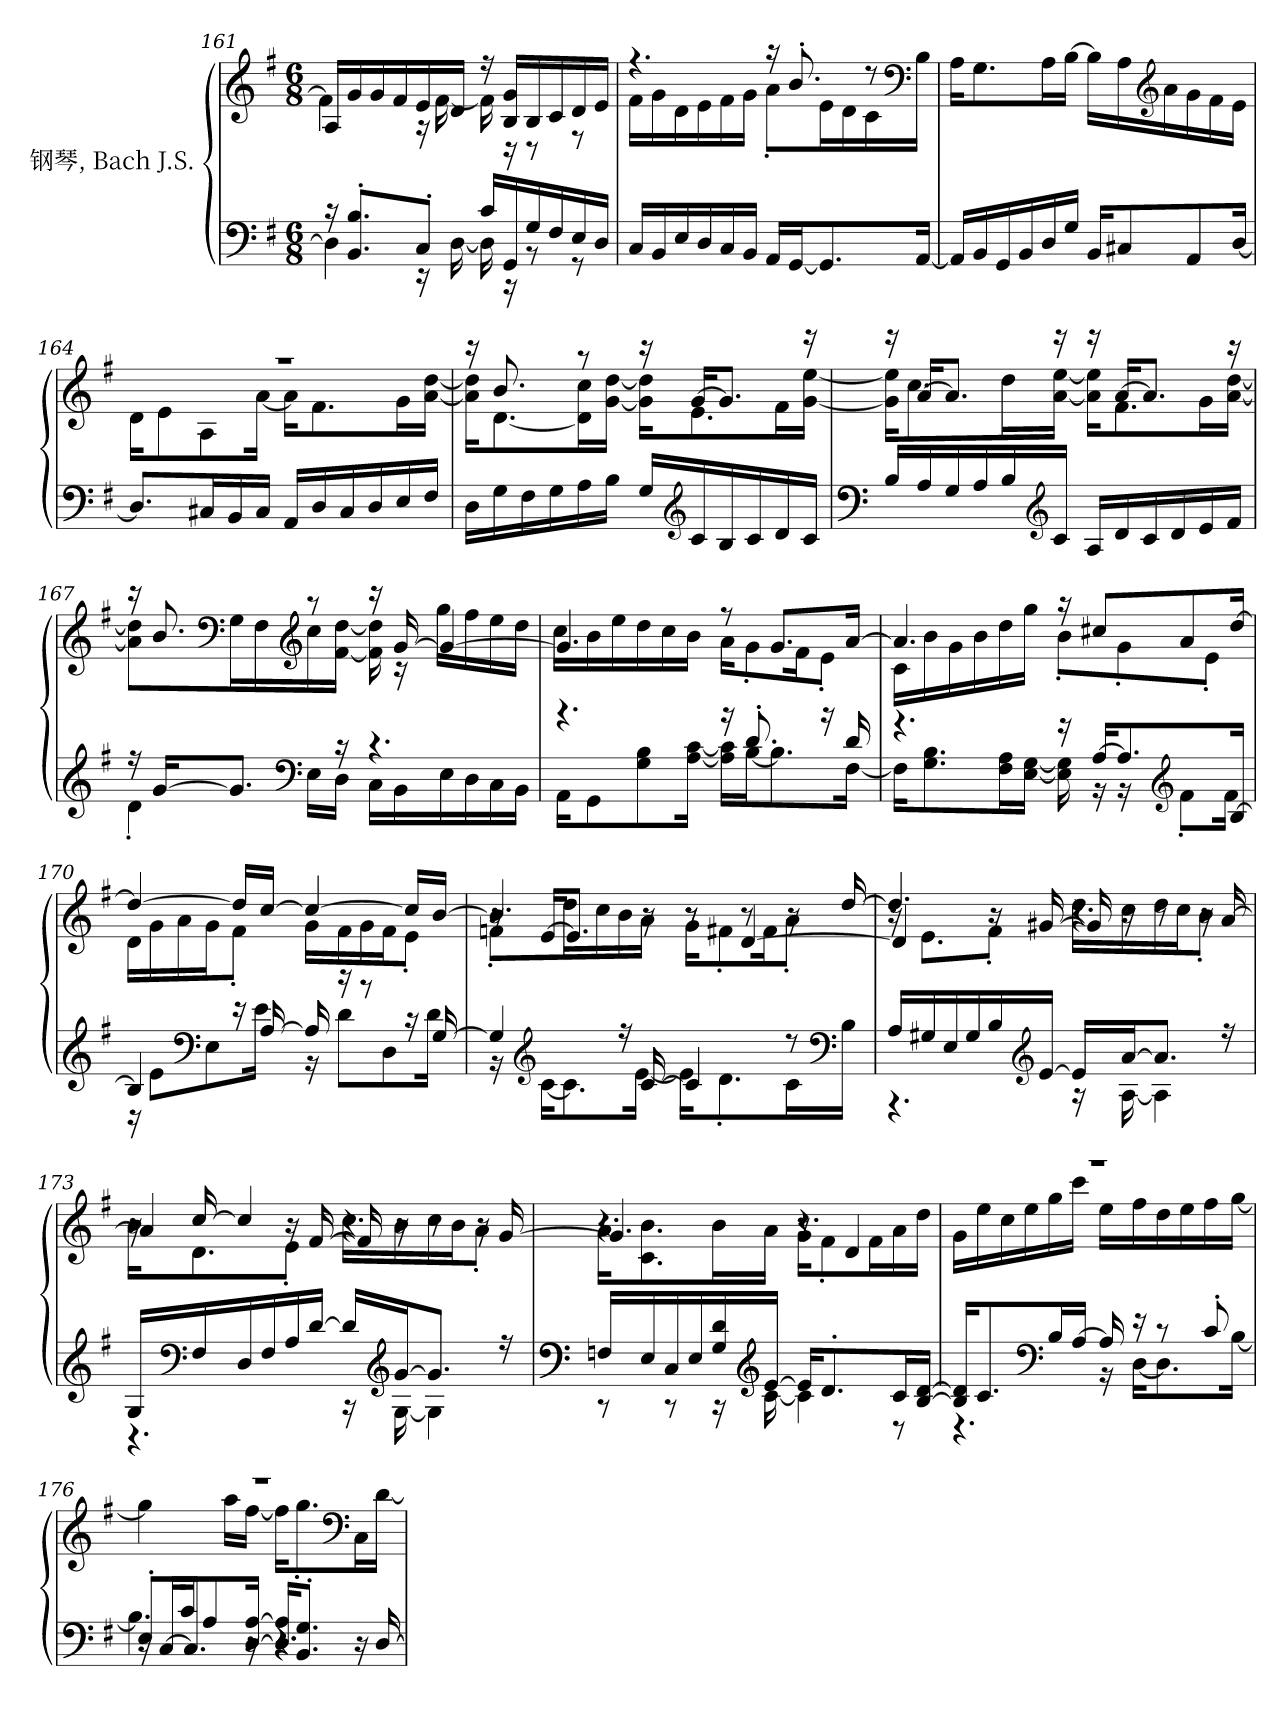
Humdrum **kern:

**kern	**kern
*part1	*part1
*staff2	*staff1
*I"钢琴, Bach J.S.	*
*clefF4	*clefG2
*k[f#]	*k[f#]
*M6/8	*M6/8
=161	=161
*^	*^
16r	4D\]	16A/LL	4f#\]
8.BB/' 8.B/'L	.	16g/	.
.	.	16g/	.
.	.	16f#/	.
8C'/J	16r	16e/	16r
.	[16D\	16d/JJ	[16f#\
16c/LL	16D\]	16r	16f#\]
16GG/	16r	16B/ 16g/LL	16r
16G/	8r	16B/	8r
16F#/	.	16c/	.
16E/	8r	16d/	8r
16D/JJ	.	16e/JJ	.
*v	*v	*	*
=162	=162	=162
16C/LL	4.r	16f#\LL
16BB/	.	16g\
16E/	.	16d\
16D/	.	16e\
16C/	.	16f#\
16BB/JJ	.	16g\JJ
16AA/LL	16r	8a'\L
[16GG/J	8.b'/	.
8.GG/]	.	16e\L
.	.	16d\
.	8r	16c\
*	*clefF4	*
[16AA/Jk	.	16B\JJ
*	*v	*v
!!LO:LB:g=z
=163	=163
16AA/LL]	16A\KL
16BB/	8.G\
16GG/	.
16BB/	.
16D/	16A\L
16G/JJ	[16B\JJ
16BB/KL	16B\LL]
8C#X/	16A\
*	*clefG2
.	16a\
8AA/	16g\
.	16f#\
[16D/Jk	16e\JJ
=164	=164
*	*^
8.D/L]	2.r	16d\KL
.	.	8e\
16C#X/L	.	8A\
16BB/	.	.
16C#/JJ	.	[16a\Jk
16AA/LL	.	16a\KL]
16D/	.	8.f#\
16C#/	.	.
16D/	.	.
16E/	.	16g\L
16F#/JJ	.	[16a\ [16dd\JJ
=165	=165	=165
16D\LL	16r	16a\] 16dd\]KL
16G\	8.b/	[8.d\
16F#\	.	.
16G\	.	.
16A\	8r	16d\] 16cc\L
16B\JJ	.	[16g\ [16dd\JJ
16G/LL	16r	16g\] 16dd\]KL
*clefG2	*	*
16c/	[16g/KL	8.e\
16B/	8.g/J]	.
16c/	.	.
16d/	.	16f#\L
16c/JJ	16r	[16g\ [16ee\JJ
!!LO:LB:g=z	!!
=166	=166	=166
*clefF4	*	*
16B/LL	16r	16g\] 16ee\]KL
16A/	[16a/KL	8.cc\
16G/	8.a/J]	.
16A/	.	.
16B/	.	16dd\L
*clefG2	*	*
16c/JJ	16r	[16a\ [16ee\JJ
16A/LL	16r	16a\] 16ee\]KL
16d/	[16a/KL	8.f#\
16c/	8.a/J]	.
16d/	.	.
16e/	.	16g\L
16f#/JJ	16r	[16a\ [16dd\JJ
=167	=167	=167
*^	*	*
16r	4d'\	16r	8a\] 8dd\]L
[16g/KL	.	8.b/	.
*	*	*clefF4	*
8.g/J]	.	.	16G\L
.	.	.	16F#\
*clefF4	*	*clefG2	*
.	16E\LL	8r	16cc\
16r	16D\JJ	.	[16f#\ [16dd\JJ
4.r	16C\LL	16r	16f#\] 16dd\]
.	16BB\	[16g/	16r
.	16E\	4g/_	16gg\LL
.	16D\	.	16ff#\
.	16C\	.	16ee\
.	16BB\JJ	.	16dd\JJ
!!LO:LB:g=z	!!
=168	=168	=168	=168
4.r	16AA\KL	4.g/]	16cc\LL
.	8GG\	.	16b\
.	.	.	16ee\
.	8G\ 8B\	.	16dd\
.	.	.	16cc\
.	[16A\ [16c\Jk	.	16b\JJ
16r	16A\] 16c\]LL	8r	16a\KL
8.d'/	[16B\J	.	8g'\
.	8.B\]	8.g/L	.
.	.	.	16f#\K
16r	.	.	8e'\J
16d/	[16F#\Jk	[16a/Jk	.
=169	=169	=169	=169
4.r	16F#\KL]	4.a/]	16c\LL
.	8.G\ 8.B\	.	16b\
.	.	.	16g\
.	.	.	16b\
.	16F#\ 16A\L	.	16dd\
.	[16E\ [16G\JJ	.	16gg\JJ
16r	16E\] 16G\]	16r	8b'\L
[16A/KL	16r	8cc#X/L	.
8.A/]	16r	.	8g'\
*clefG2	*	*	*
.	8f#'\L	8a/	.
.	.	.	8e'\J
[16B/Jk	16f#\Jk	[16dd/Jk	.
!!LO:LB:g=z	!!
=170	=170	=170	=170
4B/]	16r	4dd/_	16d\LL
.	8e\L	.	16g\
.	.	.	16a\
*clefF4	*	*	*
.	8E\	.	16g\J
16r	.	16dd/LL]	8f#'\J
[16A/	16e\Jk	[16cc/JJ	.
16A/]	16r	4cc/_	16g\LL
16r	8d\L	.	16f#\
8r	.	.	16g\
.	8D\	.	16f#\J
16r	.	16cc/LL]	8e'\J
[16G/	16d\Jk	[16b/JJ	.
=171	=171	=171	=171
*	*	*	*^
4G/]	16r	4.b/]	8fn'\L	16r
*clefG2	*	*	*	*
.	[16c\KL	.	.	[16e/KL
.	8.c\]	.	16dd\L	8.e/J]
.	.	.	16cc\	.
16r	.	.	16b\	.
[16c/	[16e\Jk	.	16a\JJ	16r
4c/]	16e\KL]	8r	16g\KL	8r
.	8.d'\	.	8f#X'\	.
.	.	8r	.	[4d/
.	.	.	16f#\K	.
8r	16c\L	16r	8a'\J	.
*clefF4	*	*	*	*
.	16B\JJ	[16dd/	.	.
!!LO:LB:g=z	!!	!!
=172	=172	=172	=172	=172
16A/LL	4.r	4.dd/]	16r	4d/]
16G#X/	.	.	8.e\L	.
16E/	.	.	.	.
16G#/	.	.	.	.
16B/	.	.	8f#'\J	16r
*clefG2	*	*	*	*
[16e/JJ	.	.	.	[16g#X/
16e/LL]	16r	4.r	16dd\LL	16g#/]
[16a/J	[16A\	.	16cc\	16r
8.a/J]	4A\]	.	16dd\	8r
.	.	.	16cc\J	.
.	.	.	8b'\J	16r
16r	.	.	.	[16a/
=173	=173	=173	=173	=173
16G/LL	4.r	16r	16b\KL	4a/]
*clefF4	*	*	*	*
16F#/	.	[16cc/	8.d\	.
16D/	.	4cc/]	.	.
16F#/	.	.	.	.
16A/	.	.	8e'\J	16r
[16d/JJ	.	.	.	[16f#/
16d/LL]	16r	4.r	16cc\LL	16f#/]
*clefG2	*	*	*	*
[16g/J	[16G\	.	16b\	16r
8.g/J]	4G\]	.	16cc\	8r
.	.	.	16b\J	.
.	.	.	8a'\J	16r
16r	.	.	.	[16g/
!!LO:PB:g=z	!!	!!
=174	=174	=174	=174	=174
*clefF4	*	*	*	*
16Fn/LL	8r	4.r	16a\KL	4.g/]
16E/	.	.	8.c\ 8.b\	.
16C/	8r	.	.	.
16E/	.	.	.	.
16G/ 16d/	16r	.	16b\L	.
*clefG2	*	*	*	*
[16e/JJ	[16c\	.	16a\JJ	.
16e/KL]	4c\]	8r	16g\KL	4.r
8.d'/	.	.	8f#'\	.
.	.	4d/	.	.
.	.	.	16f#\L	.
16c/L	8r	.	16a\	.
[16B/ [16d/JJ	.	.	16dd\JJ	.
*	*	*	*v	*v
=175	=175	=175	=175
16B/] 16d/]KL	4.r	2.r	16g\LL
8.c/	.	.	16ee\
.	.	.	16cc\
.	.	.	16ee\
*clefF4	*	*	*
16B/L	.	.	16gg\
[16A/JJ	.	.	16ccc\JJ
16A/]	16r	.	16ee\LL
16r	[16D\KL	.	16ff#\
8r	8.D\]	.	16dd\
.	.	.	16ee\
8c'/	.	.	16ff#\
.	[16B\Jk	.	[16gg\JJ
!!LO:LB:g=z	!!
=176	=176	=176	=176
*	*^	*	*
8E'/L	4.B\]	16r	2.r	4gg\]
.	.	[16C/KL	.	.
16c/K	.	8.C/J]	.	.
8A/	.	.	.	.
.	.	.	.	16aa\LL
[16D/ [16A/Jk	.	16r	.	[16ff#\JJ
16D/] 16A/]KL	4.r	4.r	.	16ff#\KL]
8.BB/' 8.G/'J	.	.	.	8.gg'\
*	*	*	*clefF4	*
16r	.	.	.	16C\L
[16D/	.	.	.	[16d\JJ
*v	*v	*v	*	*
*	*v	*v
=	=
*-	*-
